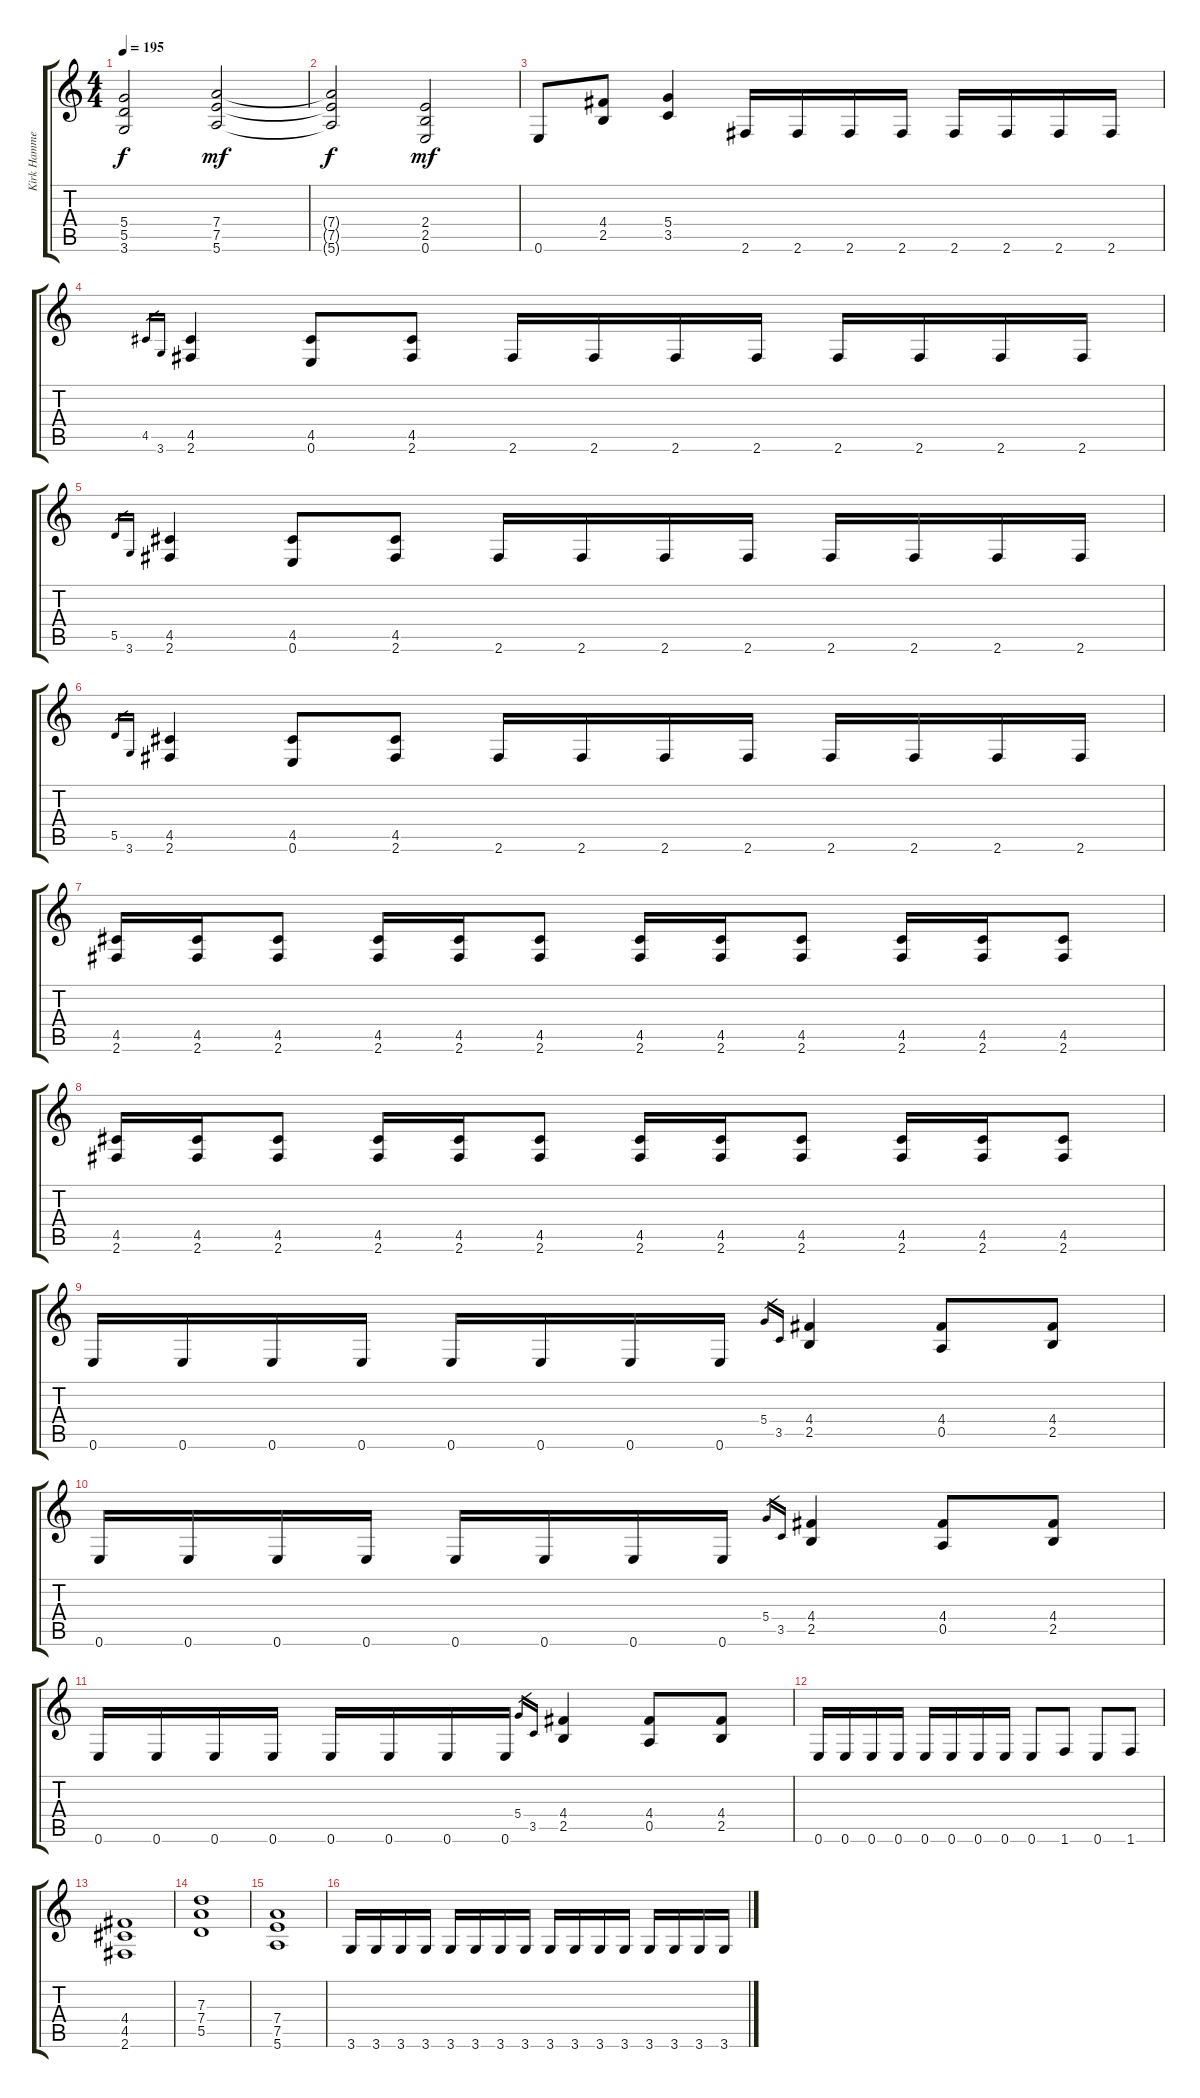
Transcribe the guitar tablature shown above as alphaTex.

\track ("Kirk Hammet" "Kirk Hamme") {instrument distortionguitar}
\staff {score tabs}
\tuning (E4 B3 G3 D3 A2 E2) {hide}
\ts (4 4)
\tempo 195
\clef g2
\ks c
(5.4{t} 5.5{t} 3.6{t}).2{dy f} (7.4 7.5 5.6).2{dy mf} |
(7.4{t} 7.5{t} 5.6{t}).2{dy f} (2.4 2.5 0.6).2{dy mf} |
0.6.8 (4.4 2.5).8 (5.4 3.5).4 2.6.16 2.6.16 2.6.16 2.6.16 2.6.16 2.6.16 2.6.16 2.6.16 |
4.5.16{gr} 3.6.16{gr} (4.5 2.6).4 (4.5 0.6).8 (4.5 2.6).8 2.6.16 2.6.16 2.6.16 2.6.16 2.6.16 2.6.16 2.6.16 2.6.16 |
5.5.16{gr} 3.6.16{gr} (4.5 2.6).4 (4.5 0.6).8 (4.5 2.6).8 2.6.16 2.6.16 2.6.16 2.6.16 2.6.16 2.6.16 2.6.16 2.6.16 |
5.5.16{gr} 3.6.16{gr} (4.5 2.6).4 (4.5 0.6).8 (4.5 2.6).8 2.6.16 2.6.16 2.6.16 2.6.16 2.6.16 2.6.16 2.6.16 2.6.16 |
(4.5 2.6).16 (4.5 2.6).16 (4.5 2.6).8 (4.5 2.6).16 (4.5 2.6).16 (4.5 2.6).8 (4.5 2.6).16 (4.5 2.6).16 (4.5 2.6).8 (4.5 2.6).16 (4.5 2.6).16 (4.5 2.6).8 |
(4.5 2.6).16 (4.5 2.6).16 (4.5 2.6).8 (4.5 2.6).16 (4.5 2.6).16 (4.5 2.6).8 (4.5 2.6).16 (4.5 2.6).16 (4.5 2.6).8 (4.5 2.6).16 (4.5 2.6).16 (4.5 2.6).8 |
0.6.16 0.6.16 0.6.16 0.6.16 0.6.16 0.6.16 0.6.16 0.6.16 5.4.16{gr} 3.5.16{gr} (4.4 2.5).4 (4.4 0.5).8 (4.4 2.5).8 |
0.6.16 0.6.16 0.6.16 0.6.16 0.6.16 0.6.16 0.6.16 0.6.16 5.4.16{gr} 3.5.16{gr} (4.4 2.5).4 (4.4 0.5).8 (4.4 2.5).8 |
0.6.16 0.6.16 0.6.16 0.6.16 0.6.16 0.6.16 0.6.16 0.6.16 5.4.16{gr} 3.5.16{gr} (4.4 2.5).4 (4.4 0.5).8 (4.4 2.5).8 |
0.6.16 0.6.16 0.6.16 0.6.16 0.6.16 0.6.16 0.6.16 0.6.16 0.6.8 1.6.8 0.6.8 1.6.8 |
(4.4 4.5 2.6).1 |
(7.3 7.4 5.5).1 |
(7.4 7.5 5.6).1 |
3.6.16 3.6.16 3.6.16 3.6.16 3.6.16 3.6.16 3.6.16 3.6.16 3.6.16 3.6.16 3.6.16 3.6.16 3.6.16 3.6.16 3.6.16 3.6.16
